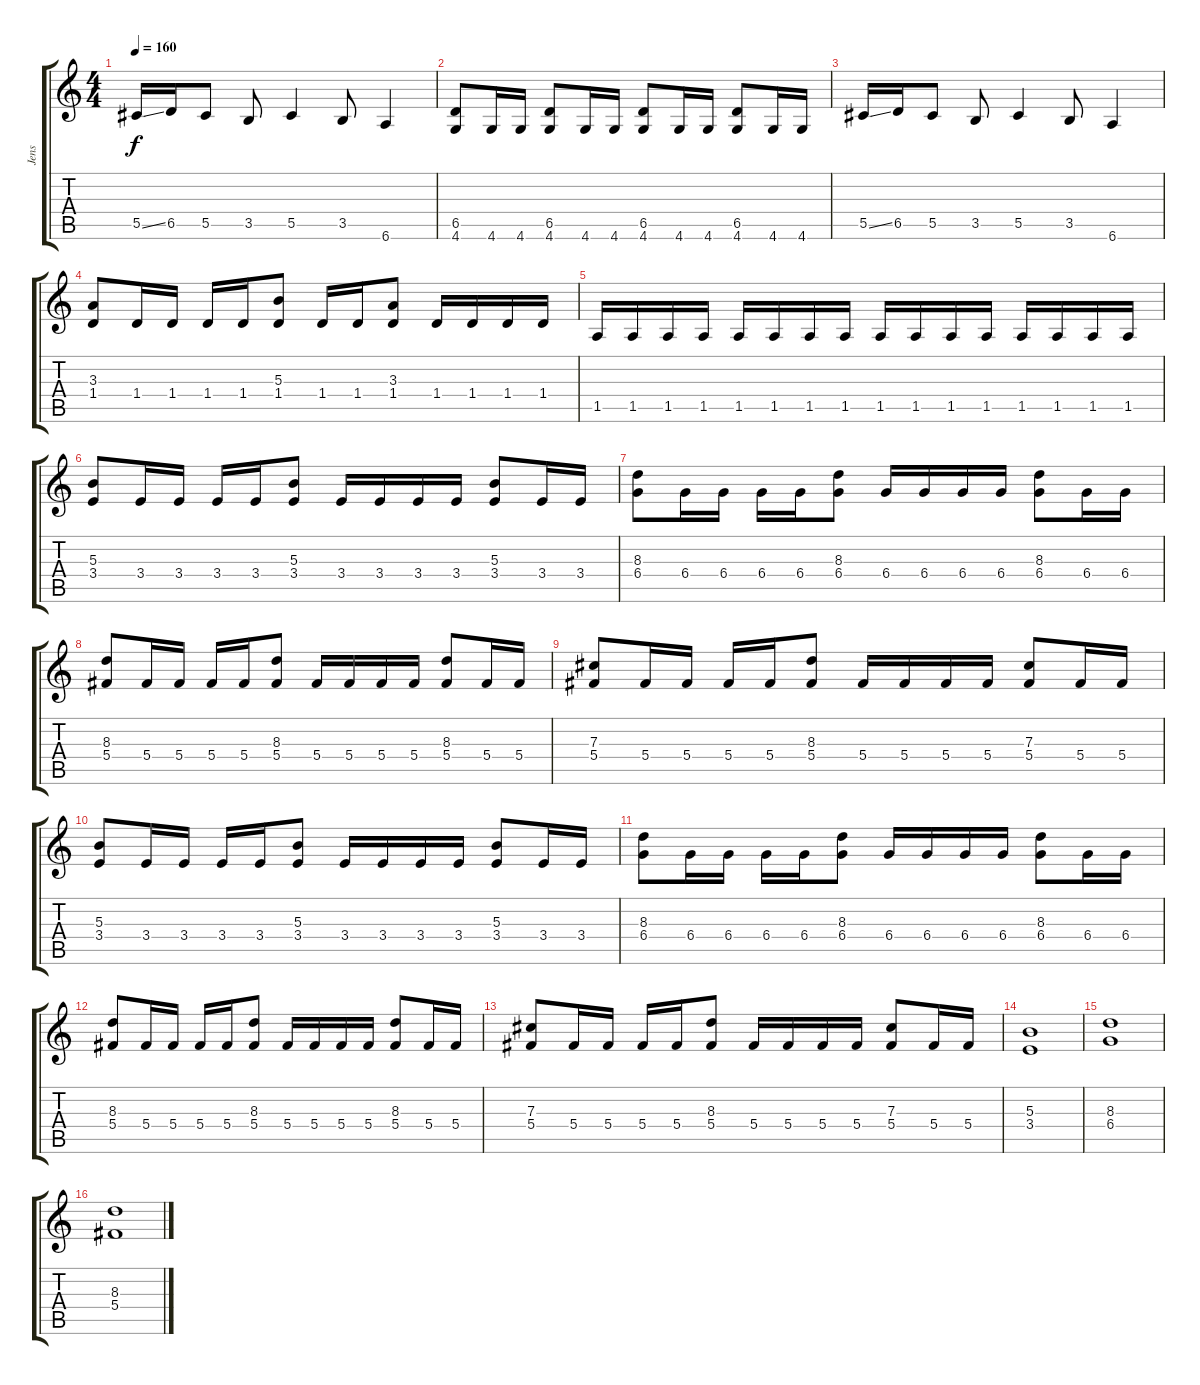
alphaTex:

\track ("Jens " "Jens ") {instrument distortionguitar}
\staff {score tabs}
\tuning (Eb4 Bb3 Gb3 Db3 Ab2 Eb2) {hide}
\ts (4 4)
\tempo 160
\clef g2
\ks c
5.5{ss}.16{dy f} 6.5.16 5.5.8 3.5.8 5.5.4 3.5.8 6.6.4 |
(6.5 4.6).8 4.6.16 4.6.16 (6.5 4.6).8 4.6.16 4.6.16 (6.5 4.6).8 4.6.16 4.6.16 (6.5 4.6).8 4.6.16 4.6.16 |
5.5{ss}.16 6.5.16 5.5.8 3.5.8 5.5.4 3.5.8 6.6.4 |
(3.3 1.4).8 1.4.16 1.4.16 1.4.16 1.4.16 (5.3 1.4).8 1.4.16 1.4.16 (3.3 1.4).8 1.4.16 1.4.16 1.4.16 1.4.16 |
1.5.16 1.5.16 1.5.16 1.5.16 1.5.16 1.5.16 1.5.16 1.5.16 1.5.16 1.5.16 1.5.16 1.5.16 1.5.16 1.5.16 1.5.16 1.5.16 |
(5.3 3.4).8 3.4.16 3.4.16 3.4.16 3.4.16 (5.3 3.4).8 3.4.16 3.4.16 3.4.16 3.4.16 (5.3 3.4).8 3.4.16 3.4.16 |
(8.3 6.4).8 6.4.16 6.4.16 6.4.16 6.4.16 (8.3 6.4).8 6.4.16 6.4.16 6.4.16 6.4.16 (8.3 6.4).8 6.4.16 6.4.16 |
(8.3 5.4).8 5.4.16 5.4.16 5.4.16 5.4.16 (8.3 5.4).8 5.4.16 5.4.16 5.4.16 5.4.16 (8.3 5.4).8 5.4.16 5.4.16 |
(7.3 5.4).8 5.4.16 5.4.16 5.4.16 5.4.16 (8.3 5.4).8 5.4.16 5.4.16 5.4.16 5.4.16 (7.3 5.4).8 5.4.16 5.4.16 |
(5.3 3.4).8 3.4.16 3.4.16 3.4.16 3.4.16 (5.3 3.4).8 3.4.16 3.4.16 3.4.16 3.4.16 (5.3 3.4).8 3.4.16 3.4.16 |
(8.3 6.4).8 6.4.16 6.4.16 6.4.16 6.4.16 (8.3 6.4).8 6.4.16 6.4.16 6.4.16 6.4.16 (8.3 6.4).8 6.4.16 6.4.16 |
(8.3 5.4).8 5.4.16 5.4.16 5.4.16 5.4.16 (8.3 5.4).8 5.4.16 5.4.16 5.4.16 5.4.16 (8.3 5.4).8 5.4.16 5.4.16 |
(7.3 5.4).8 5.4.16 5.4.16 5.4.16 5.4.16 (8.3 5.4).8 5.4.16 5.4.16 5.4.16 5.4.16 (7.3 5.4).8 5.4.16 5.4.16 |
(5.3 3.4).1 |
(8.3 6.4).1 |
(8.3 5.4).1
